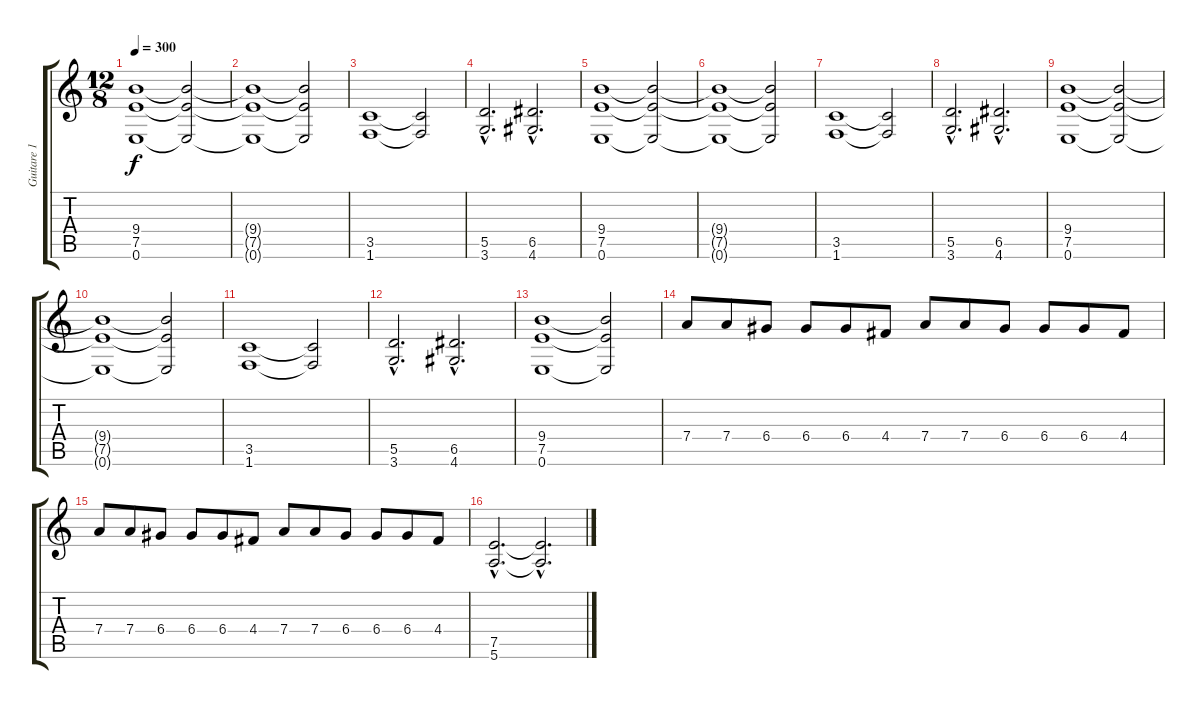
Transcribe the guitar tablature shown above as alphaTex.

\track ("Guitare 1" "Guitare 1") {instrument distortionguitar}
\staff {score tabs}
\tuning (E4 B3 G3 D3 A2 E2) {hide}
\ts (12 8)
\tempo 300
\clef g2
\ks c
(9.4 7.5 0.6).1{dy f} (9.4{t} 7.5{t} 0.6{t}).2 |
(9.4{t} 7.5{t} 0.6{t}).1 (9.4{t} 7.5{t} 0.6{t}).2 |
(3.5 1.6).1 (3.5{t} 1.6{t}).2 |
(5.5{hac} 3.6{hac}).2{d} (6.5{hac} 4.6{hac}).2{d} |
(9.4 7.5 0.6).1 (9.4{t} 7.5{t} 0.6{t}).2 |
(9.4{t} 7.5{t} 0.6{t}).1 (9.4{t} 7.5{t} 0.6{t}).2 |
(3.5 1.6).1 (3.5{t} 1.6{t}).2 |
(5.5{hac} 3.6{hac}).2{d} (6.5{hac} 4.6{hac}).2{d} |
(9.4 7.5 0.6).1 (9.4{t} 7.5{t} 0.6{t}).2 |
(9.4{t} 7.5{t} 0.6{t}).1 (9.4{t} 7.5{t} 0.6{t}).2 |
(3.5 1.6).1 (3.5{t} 1.6{t}).2 |
(5.5{hac} 3.6{hac}).2{d} (6.5{hac} 4.6{hac}).2{d} |
(9.4 7.5 0.6).1 (9.4{t} 7.5{t} 0.6{t}).2 |
7.4.8 7.4.8 6.4.8 6.4.8 6.4.8 4.4.8 7.4.8 7.4.8 6.4.8 6.4.8 6.4.8 4.4.8 |
7.4.8 7.4.8 6.4.8 6.4.8 6.4.8 4.4.8 7.4.8 7.4.8 6.4.8 6.4.8 6.4.8 4.4.8 |
(7.5{hac} 5.6{hac}).2{d} (7.5{hac t} 5.6{hac t}).2{d}
